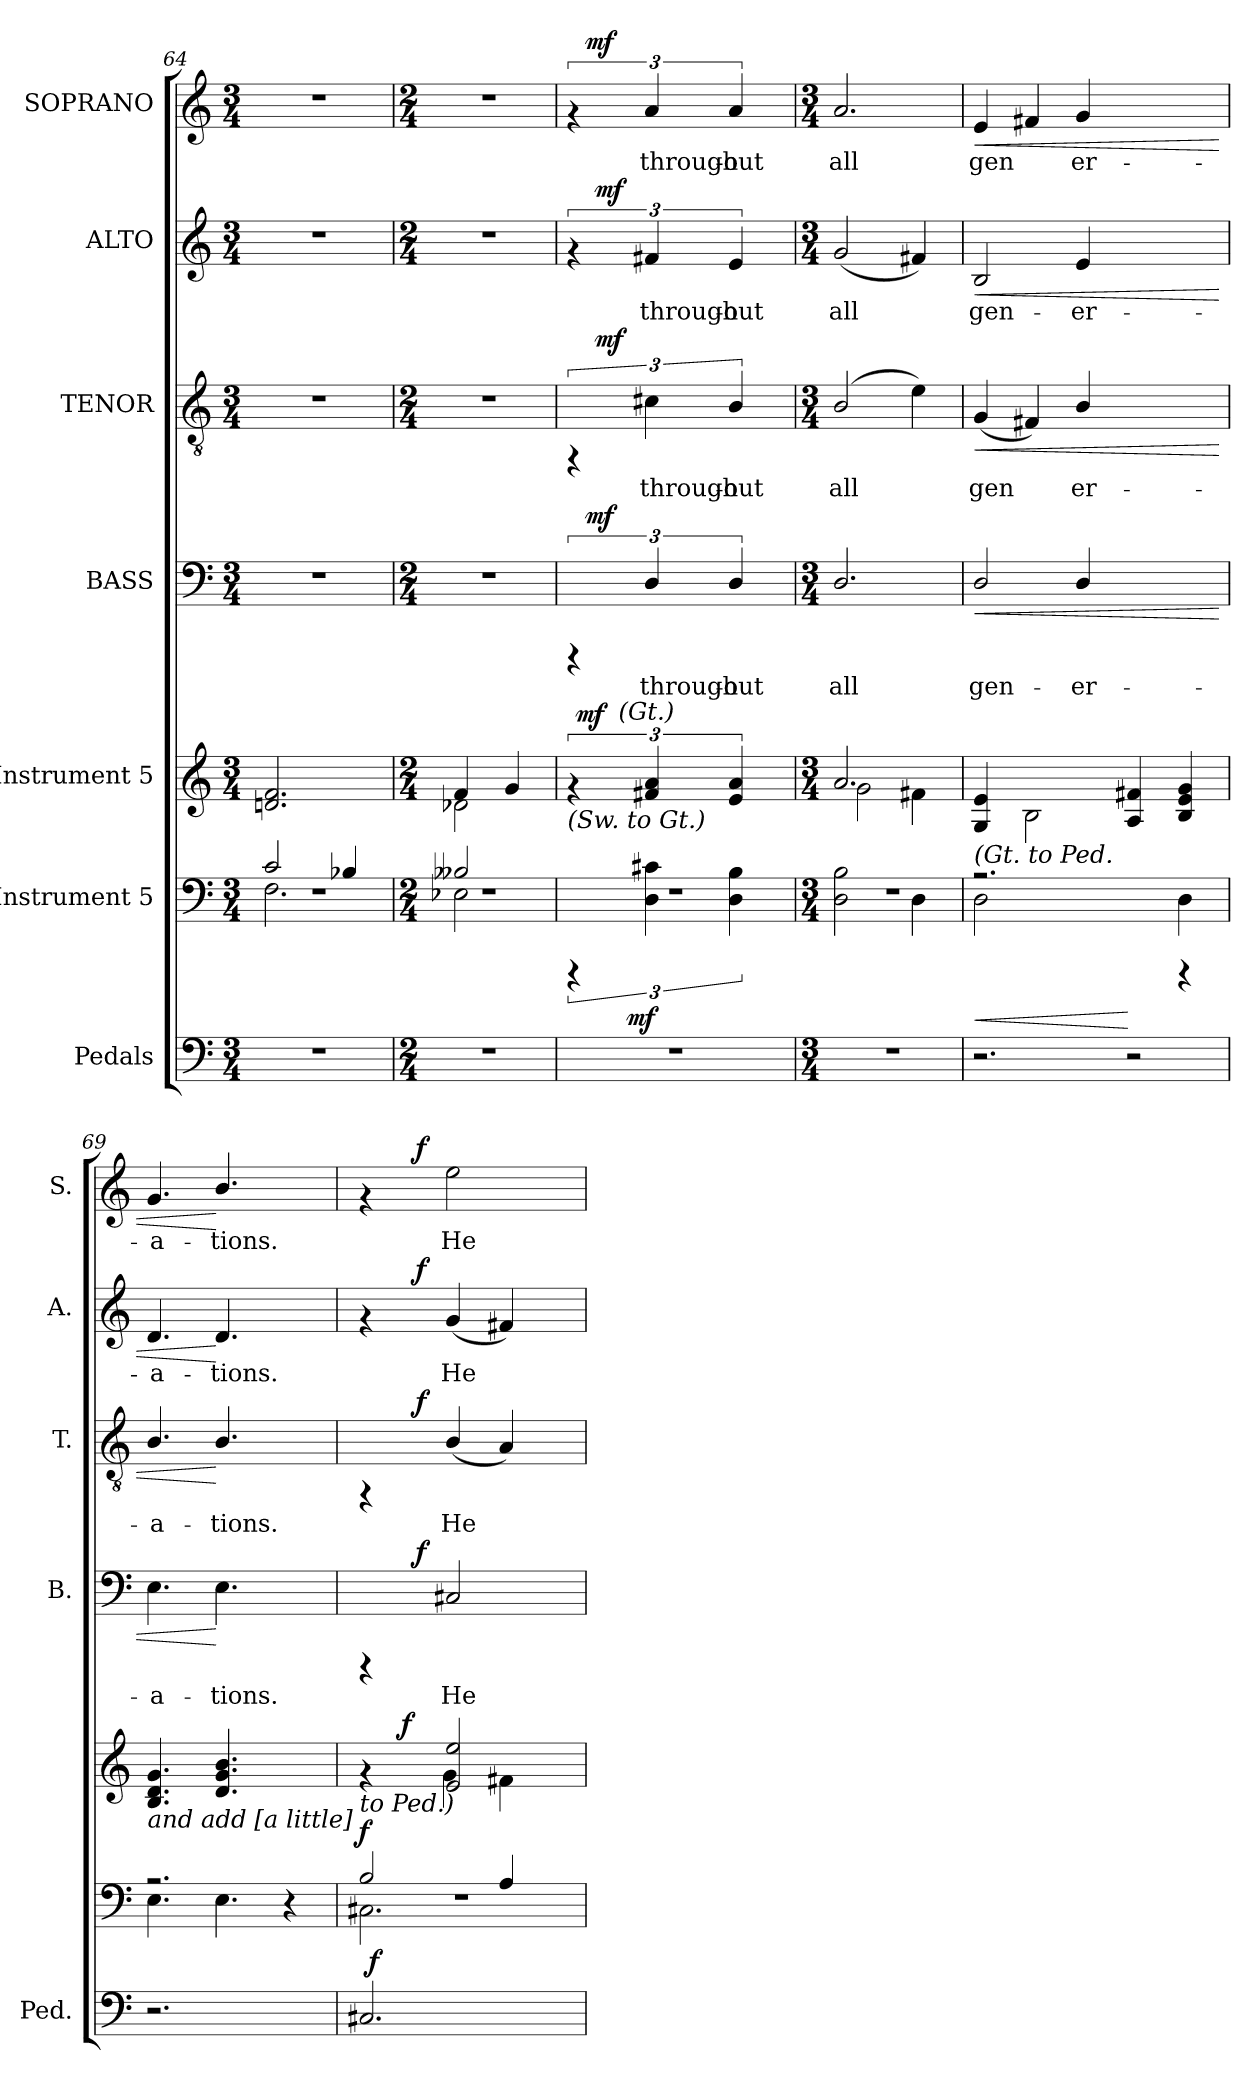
**kern	**dynam	**kern	**dynam	**kern	**dynam	**kern	**text	**dynam	**kern	**text	**dynam	**kern	**text	**dynam	**kern	**text	**dynam
*part7	*part7	*part6	*part6	*part5	*part5	*part4	*part4	*part4	*part3	*part3	*part3	*part2	*part2	*part2	*part1	*part1	*part1
*staff7	*staff7	*staff6	*staff6	*staff5	*staff5	*staff4	*staff4	*staff4	*staff3	*staff3	*staff3	*staff2	*staff2	*staff2	*staff1	*staff1	*staff1
*I"Pedals	*	*I"Instrument 5	*	*I"Instrument 5	*	*I"BASS	*	*	*I"TENOR	*	*	*I"ALTO	*	*	*I"SOPRANO	*	*
*I'Ped.	*	*	*	*	*	*I'B.	*	*	*I'T.	*	*	*I'A.	*	*	*I'S.	*	*
!!LO:PB:g=z
*clefF4	*	*clefF4	*	*clefG2	*	*clefF4	*	*	*clefGv2	*	*	*clefG2	*	*	*clefG2	*	*
*k[]	*	*k[]	*	*k[]	*	*k[]	*	*	*k[]	*	*	*k[]	*	*	*k[]	*	*
*C:	*	*C:	*	*C:	*	*C:	*	*	*C:	*	*	*C:	*	*	*C:	*	*
*M3/4	*	*M3/4	*	*M3/4	*	*M3/4	*	*	*M3/4	*	*	*M3/4	*	*	*M3/4	*	*
=64	=64	=64	=64	=64	=64	=64	=64	=64	=64	=64	=64	=64	=64	=64	=64	=64	=64
*	*	*^	*	*	*	*	*	*	*	*	*	*	*	*	*	*	*
*	*	*	*^	*	*	*	*	*	*	*	*	*	*	*	*	*	*	*
2.r	.	2.r	2c/	2.F\	.	2.dn/ 2.f/	.	2.r	.	.	2.r	.	.	2.r	.	.	2.r	.	.
.	.	.	4B-X/	.	.	.	.	.	.	.	.	.	.	.	.	.	.	.	.
=65	=65	=65	=65	=65	=65	=65	=65	=65	=65	=65	=65	=65	=65	=65	=65	=65	=65	=65	=65
*M2/4	*	*M2/4	*	*	*	*M2/4	*	*M2/4	*	*	*M2/4	*	*	*M2/4	*	*	*M2/4	*	*
*	*	*	*	*	*	*^	*	*	*	*	*	*	*	*	*	*	*	*	*
2r	.	2r	2B--X/	2E-X\	.	4f/	2d-X\	.	2r	.	.	2r	.	.	2r	.	.	2r	.	.
.	.	.	.	.	.	4g/	.	.	.	.	.	.	.	.	.	.	.	.	.	.
=66	=66	=66	=66	=66	=66	=66	=66	=66	=66	=66	=66	=66	=66	=66	=66	=66	=66	=66	=66	=66
*	*	*	*	*	*	*	*	*	*^	*	*	*^	*	*	*^	*	*	*^	*	*
!	!	!	!	!	!	!LO:TX:b:i:t=(Sw. to Gt.)	!	!	!	!	!	!	!	!	!	!	!	!	!	!	!	!	!	!
*	*	*	*	*	*	*	*^	*	*	*	*	*	*	*	*	*	*	*	*	*	*	*	*	*
2r	.	2r	6rCCC	8ryy	.	6rf	64ryy	16..ryy	.	6rCCC	32ryy	.	.	6rFF	32.ryy	.	.	6rf	32.ryy	.	.	6rf	32ryy	.	.
!	!	!	!	!	!	!	!	!	!LO:DY:a	!	!	!	!	!	!	!	!	!	!	!	!	!	!	!	!
.	.	.	.	.	.	.	4ryy	.	mf	.	.	.	.	.	.	.	.	.	.	.	.	.	.	.	.
!	!	!	!	!	!	!	!	!	!	!	!	!	!LO:DY:a	!	!	!	!	!	!	!	!	!	!	!	!LO:DY:a
.	.	.	.	.	.	.	.	.	.	.	4...ryy	.	mf	.	.	.	.	.	.	.	.	.	4...ryy	.	mf
!	!	!	!	!	!	!	!	!	!	!	!	!	!	!	!	!	!LO:DY:a	!	!	!	!LO:DY:b	!	!	!	!
.	.	.	.	.	.	.	.	.	.	.	.	.	.	.	4ryy	.	mf	.	4ryy	.	mf	.	.	.	.
!	!	!	!	!	!	!	!	!LO:TX:a:i:t=(Gt.)	!	!	!	!	!	!	!	!	!	!	!	!	!	!	!	!	!
.	.	.	.	.	.	.	.	4ryy	.	.	.	.	.	.	.	.	.	.	.	.	.	.	.	.	.
!	!	!	!	!	!LO:DY:b	!	!	!	!	!	!	!	!	!	!	!	!	!	!	!	!	!	!	!	!
.	.	.	.	4.ryy	mf	.	.	.	.	.	.	.	.	.	.	.	.	.	.	.	.	.	.	.	.
!	!	!	!	!	!	!	!	!	!	!	!	!LO:LY:b:cj	!	!	!	!LO:LY:b:cj	!	!	!	!LO:LY:b:cj	!	!	!	!LO:LY:b:cj	!
.	.	.	6c#X\ 6D\	.	.	6f#X/ 6a/	.	.	.	6D/	.	through-	.	6c#X\	.	through-	.	6f#X/	.	through-	.	6a/	.	through-	.
.	.	.	.	.	.	.	8...ryy	.	.	.	.	.	.	.	.	.	.	.	.	.	.	.	.	.	.
.	.	.	.	.	.	.	.	.	.	.	.	.	.	.	8ryy	.	.	.	8ryy	.	.	.	.	.	.
!	!	!	!	!	!	!	!	!	!	!	!	!LO:LY:b:cj	!	!	!	!LO:LY:b:cj	!	!	!	!LO:LY:b:cj	!	!	!	!LO:LY:b:cj	!
.	.	.	6B\ 6D\	.	.	6a/ 6e/	.	.	.	6D/	.	-out	.	6B/	.	-out	.	6e/	.	-out	.	6a/	.	-out	.
.	.	.	.	.	.	.	.	8ryy	.	.	.	.	.	.	.	.	.	.	.	.	.	.	.	.	.
.	.	.	.	.	.	.	.	.	.	.	.	.	.	.	16ryy	.	.	.	16ryy	.	.	.	.	.	.
.	.	.	.	.	.	.	.	64ryy	.	.	.	.	.	.	64ryy	.	.	.	64ryy	.	.	.	.	.	.
*	*	*v	*v	*v	*	*	*	*	*	*v	*v	*	*	*v	*v	*	*	*v	*v	*	*	*v	*v	*	*
*	*	*	*	*v	*v	*v	*	*	*	*	*	*	*	*	*	*	*	*	*
=67	=67	=67	=67	=67	=67	=67	=67	=67	=67	=67	=67	=67	=67	=67	=67	=67	=67
*M3/4	*	*M3/4	*	*M3/4	*	*M3/4	*	*	*M3/4	*	*	*M3/4	*	*	*M3/4	*	*
*	*	*^	*	*^	*	*^	*	*	*^	*	*	*^	*	*	*^	*	*
*	*	*	*^	*	*	*^	*	*	*	*	*	*	*	*	*	*	*	*	*	*	*	*	*
!	!	!	!	!	!	!	!	!	!	!	!	!LO:LY:b:cj	!	!	!	!LO:LY:b:cj	!	!	!	!LO:LY:b:cj	!	!	!	!LO:LY:b:cj	!
*	*	*	*v	*v	*	*	*	*	*	*v	*v	*	*	*v	*v	*	*	*v	*v	*	*	*v	*v	*	*
*	*	*	*	*	*	*v	*v	*	*	*	*	*	*	*	*	*	*	*	*	*
2.r	.	2.r	2D\ 2B\	.	2.a/	2g\	.	2.D/	all	.	(<2B/	all	.	(<2g/	all	.	2.a/	all	.
!	!	!	!	!	!	!	!	!	!	!	!	!LO:LY:b:cj	!	!	!LO:LY:b:cj	!	!	!	!
.	.	.	4D\	.	.	4f#X\	.	.	.	.	4e\)	.	.	4f#X/)	.	.	.	.	.
=68	=68	=68	=68	=68	=68	=68	=68	=68	=68	=68	=68	=68	=68	=68	=68	=68	=68	=68	=68
!	!	!	!	!	!LO:TX:b:i:t=(Gt. to Ped.	!	!	!	!	!	!	!	!	!	!	!	!	!	!
!	!	!	!	!LO:HP:b	!	!	!	!	!LO:LY:b:cj	!LO:HP:b	!	!LO:LY:b:cj	!LO:HP:b	!	!LO:LY:b:cj	!LO:HP:b	!	!LO:LY:b:cj	!LO:HP:b
2.r	.	2.r	2D\	<	4G/ 4e/	4ryy	.	2D/	gen-	<	(<4G/	gen	<	2B/	gen-	<	4e/	gen	<
!	!	!	!	!	!	!	!	!	!	!	!	!LO:LY:b:cj	!	!	!	!	!	!LO:LY:b:cj	!
.	.	.	.	.	2ryy	2B\	.	.	.	.	4F#X/)	.	.	.	.	.	4f#X/	.	.
!	!	!	!	!	!	!	!	!	!LO:LY:b:cj	!	!	!LO:LY:b:cj	!	!	!LO:LY:b:cj	!	!	!LO:LY:b:cj	!
.	.	.	2ryy	.	.	.	.	4D/	-er-	.	4B/	er-	.	4e/	-er-	.	4g/	er-	.
2r	.	4ryy	.	[	4f#X/ 4A/	2ryy	.	2ryy	.	.	2ryy	.	.	2ryy	.	.	2ryy	.	.
.	.	4rCCC	4D\	.	4g/ 4B/ 4e/	.	.	.	.	.	.	.	.	.	.	.	.	.	.
*	*	*	*	*	*v	*v	*	*	*	*	*	*	*	*	*	*	*	*	*
=69	=69	=69	=69	=69	=69	=69	=69	=69	=69	=69	=69	=69	=69	=69	=69	=69	=69	=69
!	!	!	!	!	!LO:TX:b:i:t=and add [a little]	!	!	!	!	!	!	!	!	!	!	!	!	!
!	!	!	!	!	!	!	!	!LO:LY:b:cj	!	!	!LO:LY:b:cj	!	!	!LO:LY:b:cj	!	!	!LO:LY:b:cj	!
2.r	.	2.r	4.E\	.	4.d/ 4.B/ 4.g/	.	4.E\	-a-	.	4.B/	-a-	.	4.d/	-a-	.	4.g/	-a-	.
!	!	!	!	!	!	!	!	!LO:LY:b:cj	!	!	!LO:LY:b:cj	!	!	!LO:LY:b:cj	!	!	!LO:LY:b:cj	!
.	.	.	4.E\	.	4.g/ 4.d/ 4.b/	.	4.E\	-tions.	[	4.B/	-tions.	[	4.d/	-tions.	[	4.b/	-tions.	[
4ryy	.	4r	4ryy	.	4ryy	.	4ryy	.	.	4ryy	.	.	4ryy	.	.	4ryy	.	.
=70	=70	=70	=70	=70	=70	=70	=70	=70	=70	=70	=70	=70	=70	=70	=70	=70	=70	=70
*	*	*	*^	*	*^	*	*	*	*	*	*	*	*	*	*	*	*	*
!	!	!	!	!	!	!LO:TX:b:i:t=to Ped.)	!	!	!	!	!	!	!	!	!	!	!	!	!	!
!	!	!	!	!	!LO:DY:a	!	!	!	!	!	!	!	!	!	!	!	!	!	!	!
*^	*	*	*	*	*	*	*^	*	*^	*	*	*^	*	*	*^	*	*	*^	*	*
2.C#X/	64ryy	.	2.r	2B/	2.C#X\	f	4rf	4ryy	8ryy	.	4rCCC	8ryy	.	.	4rFF	8ryy	.	.	4rf	8ryy	.	.	4rf	8ryy	.	.
!	!	!LO:DY:a	!	!	!	!	!	!	!	!	!	!	!	!	!	!	!	!	!	!	!	!	!	!	!	!
.	2ryy	f	.	.	.	.	.	.	.	.	.	.	.	.	.	.	.	.	.	.	.	.	.	.	.	.
!	!	!	!	!	!	!	!	!	!	!LO:DY:a	!	!	!	!	!	!	!	!	!	!	!	!	!	!	!	!
.	.	.	.	.	.	.	.	.	2ryy	f	.	32ryy	.	.	.	32ryy	.	.	.	32ryy	.	.	.	32ryy	.	.
!	!	!	!	!	!	!	!	!	!	!	!	!	!	!LO:DY:a	!	!	!	!LO:DY:a	!	!	!	!LO:DY:a	!	!	!	!LO:DY:a
.	.	.	.	.	.	.	.	.	.	.	.	2ryy	.	f	.	2ryy	.	f	.	2ryy	.	f	.	2ryy	.	f
!	!	!	!	!	!	!	!	!	!	!	!	!	!LO:LY:b:cj	!	!	!	!LO:LY:b:cj	!	!	!	!LO:LY:b:cj	!	!	!	!LO:LY:b:cj	!
.	.	.	.	.	.	.	2e/ 2ee/	4g\	.	.	2C#X/	.	He	.	(<4B/	.	He	.	(<4g/	.	He	.	2ee\	.	He	.
!	!	!	!	!	!	!	!	!	!	!	!	!	!	!	!	!	!LO:LY:b:cj	!	!	!	!LO:LY:b:cj	!	!	!	!	!
.	.	.	.	4A/	.	.	.	4f#X\	.	.	.	.	.	.	4A/)	.	.	.	4f#X/)	.	.	.	.	.	.	.
.	8...ryy	.	.	.	.	.	.	.	.	.	.	.	.	.	.	.	.	.	.	.	.	.	.	.	.	.
.	.	.	.	.	.	.	.	.	8ryy	.	.	.	.	.	.	.	.	.	.	.	.	.	.	.	.	.
.	.	.	.	.	.	.	.	.	.	.	.	16.ryy	.	.	.	16.ryy	.	.	.	16.ryy	.	.	.	16.ryy	.	.
*v	*v	*	*	*	*	*	*v	*v	*v	*	*v	*v	*	*	*v	*v	*	*	*v	*v	*	*	*v	*v	*	*
*	*	*v	*v	*v	*	*	*	*	*	*	*	*	*	*	*	*	*	*	*
=	=	=	=	=	=	=	=	=	=	=	=	=	=	=	=	=	=
*-	*-	*-	*-	*-	*-	*-	*-	*-	*-	*-	*-	*-	*-	*-	*-	*-	*-
